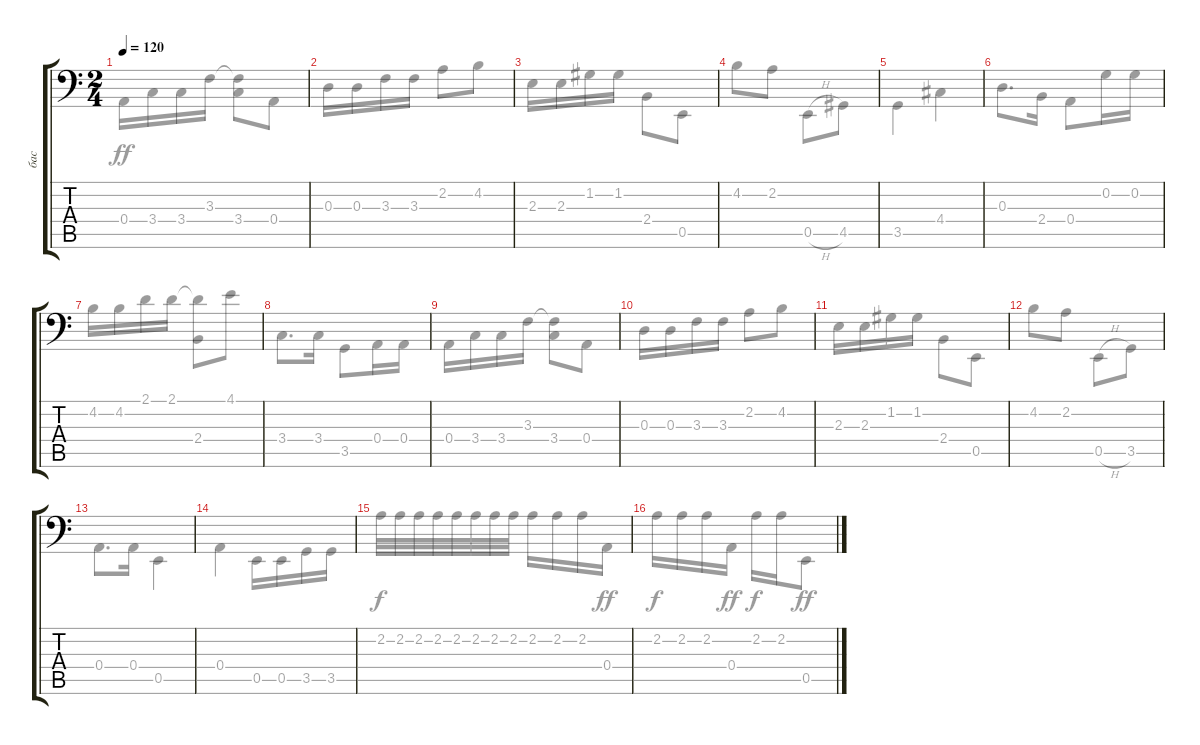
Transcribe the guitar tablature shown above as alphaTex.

\track ("бас" "бас") {instrument electricbasspick}
\staff {score tabs}
\tuning (C3 G2 D2 A1 E1 B0) {hide}
\voice
\ts (2 4)
\tempo 120
\clef f4
\ks aminor
|
|
|
|
|
|
|
|
|
|
|
|
|
|
|
\voice
\clef f4
\ks aminor
0.4.16{dy ff} 3.4.16 3.4.16 3.3.16 (3.3{t} 3.4).8 0.4.8 |
0.3.16 0.3.16 3.3.16 3.3.16 2.2.8 4.2.8 |
2.3.16 2.3.16 1.2.16 1.2.16 2.4.8 0.5.8 |
4.2.8 2.2.8 0.5{h}.8 4.5.8 |
3.5.4 4.4.4 |
0.3.8{d} 2.4.16 0.4.8 0.2.16 0.2.16 |
4.2.16 4.2.16 2.1.16 2.1.16 (2.1{t} 2.4).8 4.1.8 |
3.4.8{d} 3.4.16 3.5.8 0.4.16 0.4.16 |
0.4.16 3.4.16 3.4.16 3.3.16 (3.3{t} 3.4).8 0.4.8 |
0.3.16 0.3.16 3.3.16 3.3.16 2.2.8 4.2.8 |
2.3.16 2.3.16 1.2.16 1.2.16 2.4.8 0.5.8 |
4.2.8 2.2.8 0.5{h}.8 3.5.8 |
0.4.8{d} 0.4.16 0.5.4 |
0.4.4 0.5.16 0.5.16 3.5.16 3.5.16 |
2.2.32{dy f} 2.2.32 2.2.32 2.2.32 2.2.32 2.2.32 2.2.32 2.2.32 2.2.16 2.2.16 2.2.16 0.4.16{dy ff} |
2.2.16{dy f} 2.2.16 2.2.16 0.4.16{dy ff} 2.2.16{dy f} 2.2.16 0.5.8{dy ff}
